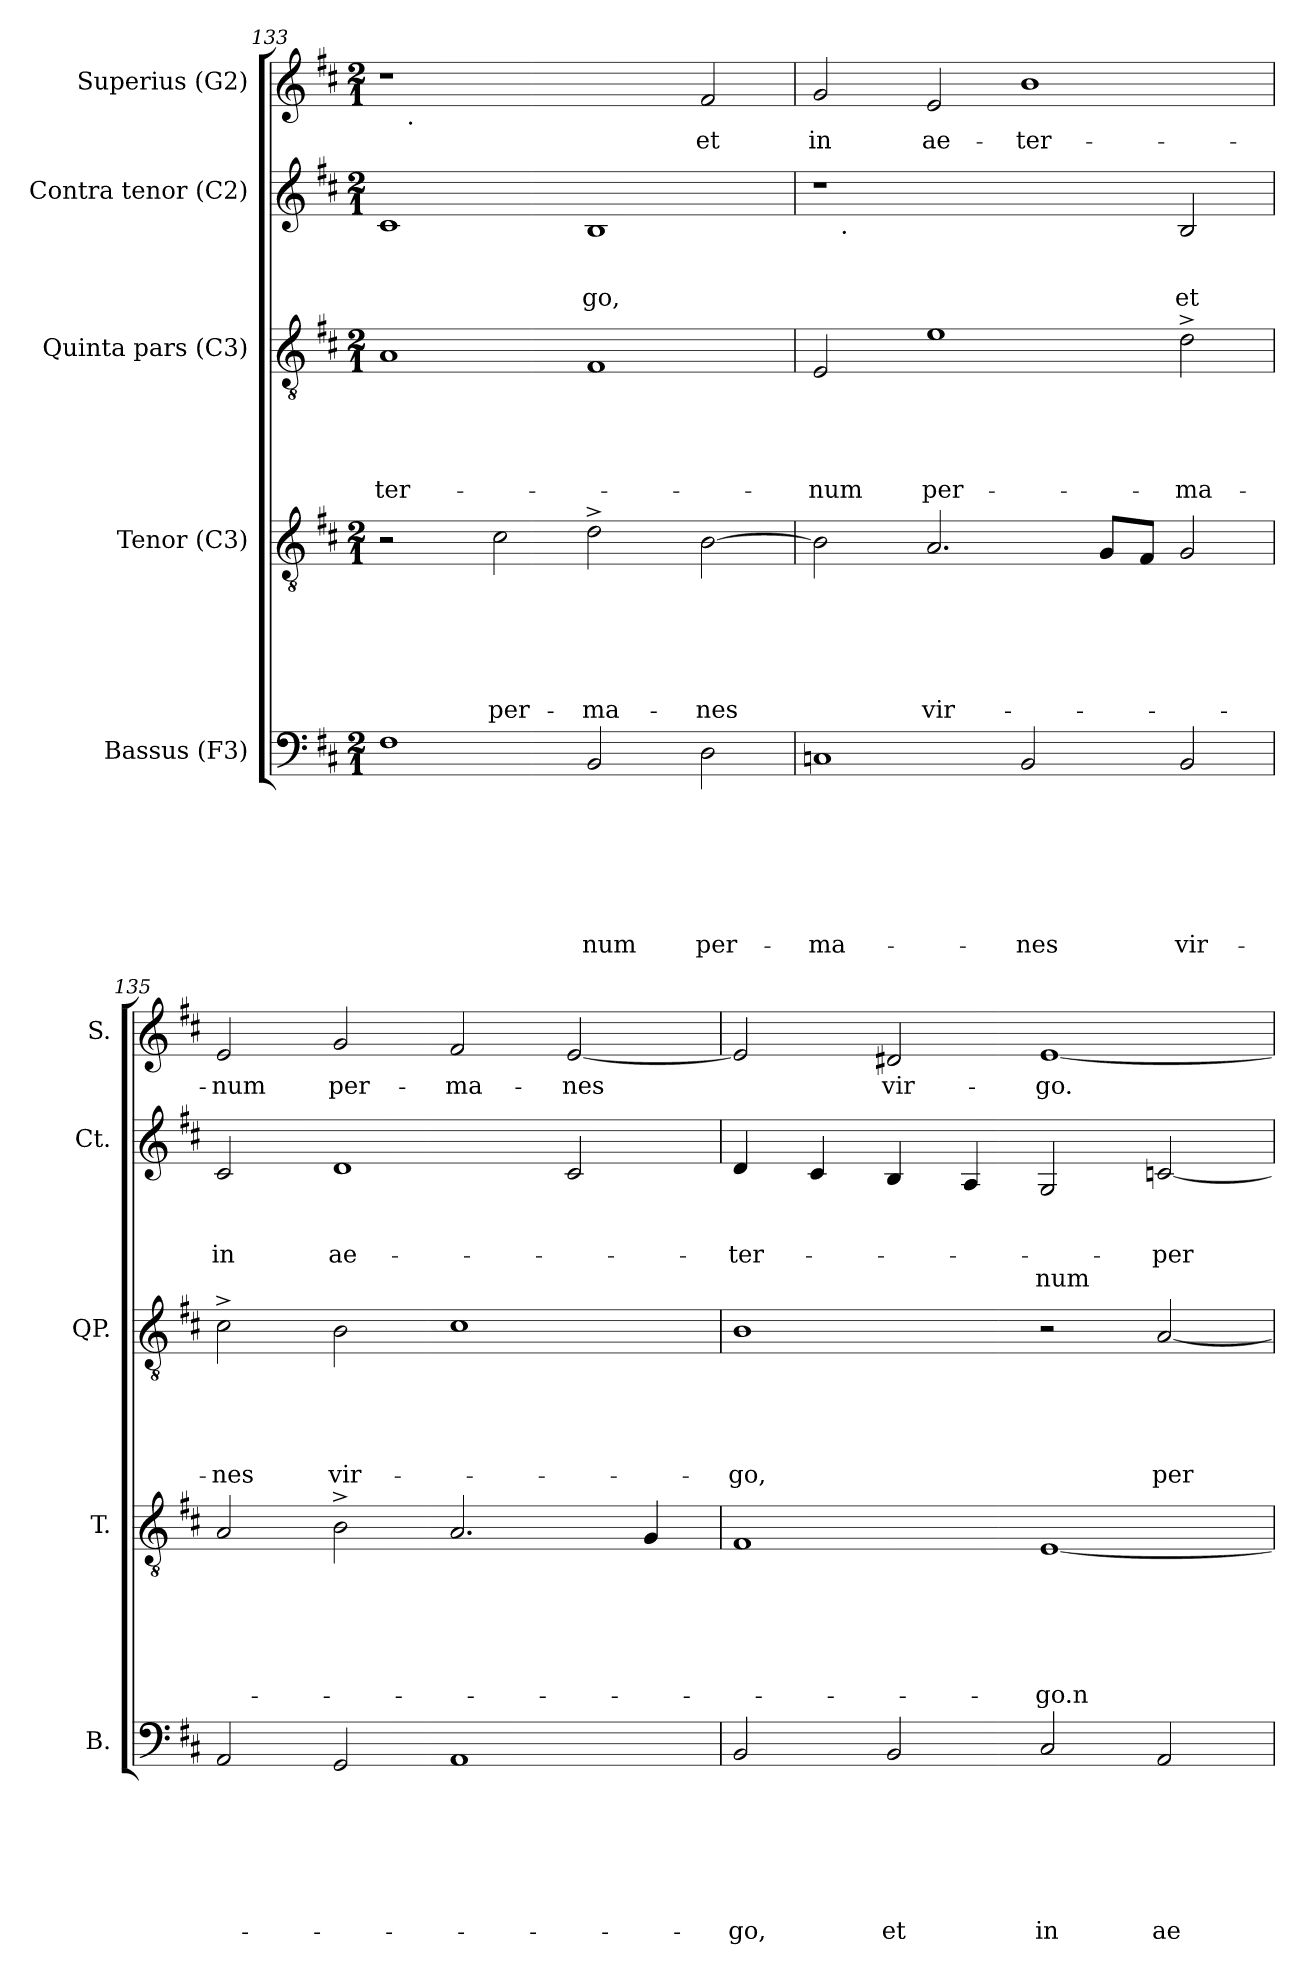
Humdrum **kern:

**kern	**text	**text	**text	**text	**text	**text	**text	**kern	**text	**text	**text	**text	**text	**text	**kern	**text	**text	**text	**text	**text	**kern	**text	**text	**text	**text	**kern	**text
*part5	*part5	*part5	*part5	*part5	*part5	*part5	*part5	*part4	*part4	*part4	*part4	*part4	*part4	*part4	*part3	*part3	*part3	*part3	*part3	*part3	*part2	*part2	*part2	*part2	*part2	*part1	*part1
*staff5	*staff5	*staff5	*staff5	*staff5	*staff5	*staff5	*staff5	*staff4	*staff4	*staff4	*staff4	*staff4	*staff4	*staff4	*staff3	*staff3	*staff3	*staff3	*staff3	*staff3	*staff2	*staff2	*staff2	*staff2	*staff2	*staff1	*staff1
*I"Bassus (F3)	*	*	*	*	*	*	*	*I"Tenor (C3)	*	*	*	*	*	*	*I"Quinta pars (C3)	*	*	*	*	*	*I"Contra tenor (C2)	*	*	*	*	*I"Superius (G2)	*
*I'B.	*	*	*	*	*	*	*	*I'T.	*	*	*	*	*	*	*I'QP.	*	*	*	*	*	*I'Ct.	*	*	*	*	*I'S.	*
!!LO:PB:g=z
*clefF4	*	*	*	*	*	*	*	*clefGv2	*	*	*	*	*	*	*clefGv2	*	*	*	*	*	*clefG2	*	*	*	*	*clefG2	*
*k[f#c#]	*	*	*	*	*	*	*	*k[f#c#]	*	*	*	*	*	*	*k[f#c#]	*	*	*	*	*	*k[f#c#]	*	*	*	*	*k[f#c#]	*
*D:	*	*	*	*	*	*	*	*D:	*	*	*	*	*	*	*D:	*	*	*	*	*	*D:	*	*	*	*	*D:	*
*M2/1	*	*	*	*	*	*	*	*M2/1	*	*	*	*	*	*	*M2/1	*	*	*	*	*	*M2/1	*	*	*	*	*M2/1	*
=133	=133	=133	=133	=133	=133	=133	=133	=133	=133	=133	=133	=133	=133	=133	=133	=133	=133	=133	=133	=133	=133	=133	=133	=133	=133	=133	=133
!	!	!	!	!	!	!	!	!	!	!	!	!	!	!	!	!	!	!	!	!LO:LY:b	!	!	!	!	!	!	!
*	*	*	*	*	*	*	*	*	*	*	*	*	*	*	*	*	*	*	*	*	*	*	*	*	*	*^	*
1F#	.	.	.	.	.	.	.	2r	.	.	.	.	.	.	1A	.	.	.	.	-ter-	1c#	.	.	.	.	1r	16ryy	.
!	!	!	!	!	!	!	!	!	!	!	!	!	!	!	!	!	!	!	!	!	!	!	!	!	!	!	!LO:TX:b:t=.	!
.	.	.	.	.	.	.	.	.	.	.	.	.	.	.	.	.	.	.	.	.	.	.	.	.	.	.	1ryy	.
!	!	!	!	!	!	!	!	!	!	!	!	!	!	!LO:LY:b	!	!	!	!	!	!	!	!	!	!	!	!	!	!
.	.	.	.	.	.	.	.	2c#\	.	.	.	.	.	per-	.	.	.	.	.	.	.	.	.	.	.	.	.	.
!	!	!	!	!	!	!	!LO:LY:b	!	!	!	!	!	!	!LO:LY:b	!	!	!	!	!	!	!	!	!	!LO:LY:b	!	!	!	!
2BB/	.	.	.	.	.	.	-num	2d^>\	.	.	.	.	.	-ma-	1F#	.	.	.	.	.	1B	.	.	-go,	.	2ryy	.	.
.	.	.	.	.	.	.	.	.	.	.	.	.	.	.	.	.	.	.	.	.	.	.	.	.	.	.	2...ryy	.
!	!	!	!	!	!	!	!LO:LY:b	!	!	!	!	!	!	!LO:LY:b	!	!	!	!	!	!	!	!	!	!	!	!	!	!LO:LY:b
2D\	.	.	.	.	.	.	per-	[>2B\	.	.	.	.	.	-nes	.	.	.	.	.	.	.	.	.	.	.	2f#/	.	et
=134	=134	=134	=134	=134	=134	=134	=134	=134	=134	=134	=134	=134	=134	=134	=134	=134	=134	=134	=134	=134	=134	=134	=134	=134	=134	=134	=134	=134
!	!	!	!	!	!	!	!LO:LY:b	!	!	!	!	!	!	!	!	!	!	!	!	!LO:LY:b	!	!	!	!	!	!	!	!LO:LY:b
*	*	*	*	*	*	*	*	*	*	*	*	*	*	*	*	*	*	*	*	*	*^	*	*	*	*	*v	*v	*
1C	.	.	.	.	.	.	-ma-	2B\]	.	.	.	.	.	.	2E/	.	.	.	.	-num	1r	16ryy	.	.	.	.	2g/	in
!	!	!	!	!	!	!	!	!	!	!	!	!	!	!	!	!	!	!	!	!	!	!LO:TX:b:t=.	!	!	!	!	!	!
.	.	.	.	.	.	.	.	.	.	.	.	.	.	.	.	.	.	.	.	.	.	1ryy	.	.	.	.	.	.
!	!	!	!	!	!	!	!	!	!	!	!	!	!	!LO:LY:b	!	!	!	!	!	!LO:LY:b	!	!	!	!	!	!	!	!LO:LY:b
.	.	.	.	.	.	.	.	2.A/	.	.	.	.	.	vir-	1e	.	.	.	.	per-	.	.	.	.	.	.	2e/	ae-
!	!	!	!	!	!	!	!LO:LY:b	!	!	!	!	!	!	!	!	!	!	!	!	!	!	!	!	!	!	!	!	!LO:LY:b
2BB/	.	.	.	.	.	.	-nes	.	.	.	.	.	.	.	.	.	.	.	.	.	2ryy	.	.	.	.	.	1b	-ter-
.	.	.	.	.	.	.	.	.	.	.	.	.	.	.	.	.	.	.	.	.	.	2...ryy	.	.	.	.	.	.
.	.	.	.	.	.	.	.	8G/L	.	.	.	.	.	.	.	.	.	.	.	.	.	.	.	.	.	.	.	.
.	.	.	.	.	.	.	.	8F#/J	.	.	.	.	.	.	.	.	.	.	.	.	.	.	.	.	.	.	.	.
!	!	!	!	!	!	!	!LO:LY:b	!	!	!	!	!	!	!	!	!	!	!	!	!LO:LY:b	!	!	!	!	!LO:LY:b	!	!	!
2BB/	.	.	.	.	.	.	vir-	2G/	.	.	.	.	.	.	2d^>\	.	.	.	.	-ma-	2B/	.	.	.	et	.	.	.
=135	=135	=135	=135	=135	=135	=135	=135	=135	=135	=135	=135	=135	=135	=135	=135	=135	=135	=135	=135	=135	=135	=135	=135	=135	=135	=135	=135	=135
!	!	!	!	!	!	!	!	!	!	!	!	!	!	!	!	!	!	!	!	!LO:LY:b	!	!	!	!	!LO:LY:b	!	!	!LO:LY:b
*	*	*	*	*	*	*	*	*	*	*	*	*	*	*	*	*	*	*	*	*	*v	*v	*	*	*	*	*	*
2AA/	.	.	.	.	.	.	.	2A/	.	.	.	.	.	.	2c#^>\	.	.	.	.	-nes	2c#/	.	.	in	.	2e/	-num
!	!	!	!	!	!	!	!	!	!	!	!	!	!	!	!	!	!	!	!	!LO:LY:b	!	!	!	!LO:LY:b	!	!	!LO:LY:b
2GG/	.	.	.	.	.	.	.	2B^>\	.	.	.	.	.	.	2B\	.	.	.	.	vir-	1d	.	.	ae-	.	2g/	per-
!	!	!	!	!	!	!	!	!	!	!	!	!	!	!	!	!	!	!	!	!	!	!	!	!	!	!	!LO:LY:b
1AA	.	.	.	.	.	.	.	2.A/	.	.	.	.	.	.	1c#	.	.	.	.	.	.	.	.	.	.	2f#/	-ma-
!	!	!	!	!	!	!	!	!	!	!	!	!	!	!	!	!	!	!	!	!	!	!	!	!	!	!	!LO:LY:b
.	.	.	.	.	.	.	.	.	.	.	.	.	.	.	.	.	.	.	.	.	2c#/	.	.	.	.	[<2e/	-nes
.	.	.	.	.	.	.	.	4G/	.	.	.	.	.	.	.	.	.	.	.	.	.	.	.	.	.	.	.
!!LO:LB:g=z
=136	=136	=136	=136	=136	=136	=136	=136	=136	=136	=136	=136	=136	=136	=136	=136	=136	=136	=136	=136	=136	=136	=136	=136	=136	=136	=136	=136
!	!	!	!	!	!	!	!LO:LY:b	!	!	!	!	!	!	!	!	!	!	!	!	!LO:LY:b	!	!	!	!LO:LY:b	!	!	!
2BB/	.	.	.	.	.	.	-go,	1F#	.	.	.	.	.	.	1B	.	.	.	.	-go,	4d/	.	.	-ter-	.	2e/]	.
.	.	.	.	.	.	.	.	.	.	.	.	.	.	.	.	.	.	.	.	.	4c#/	.	.	.	.	.	.
!	!	!	!	!	!	!	!LO:LY:b	!	!	!	!	!	!	!	!	!	!	!	!	!	!	!	!	!	!	!	!LO:LY:b
2BB/	.	.	.	.	.	.	et	.	.	.	.	.	.	.	.	.	.	.	.	.	4B/	.	.	.	.	2d#/	vir-
.	.	.	.	.	.	.	.	.	.	.	.	.	.	.	.	.	.	.	.	.	4A/	.	.	.	.	.	.
!	!	!	!	!	!	!	!LO:LY:b	!	!	!	!	!	!	!LO:LY:b:rj	!	!	!	!	!	!	!	!	!	!	!LO:LY:b	!	!LO:LY:b
2C#/	.	.	.	.	.	.	in	[<1E	.	.	.	.	.	-go.n	2r	.	.	.	.	.	2G/	.	.	.	-num	[<1e	-go.
!	!	!	!	!	!	!	!LO:LY:b	!	!	!	!	!	!	!	!	!	!	!	!	!LO:LY:b	!	!	!	!LO:LY:b	!	!	!
2AA/	.	.	.	.	.	.	ae-	.	.	.	.	.	.	.	[<2A/	.	.	.	.	per-	[<2cn/	.	.	-per-	.	.	.
=	=	=	=	=	=	=	=	=	=	=	=	=	=	=	=	=	=	=	=	=	=	=	=	=	=	=	=
*-	*-	*-	*-	*-	*-	*-	*-	*-	*-	*-	*-	*-	*-	*-	*-	*-	*-	*-	*-	*-	*-	*-	*-	*-	*-	*-	*-
